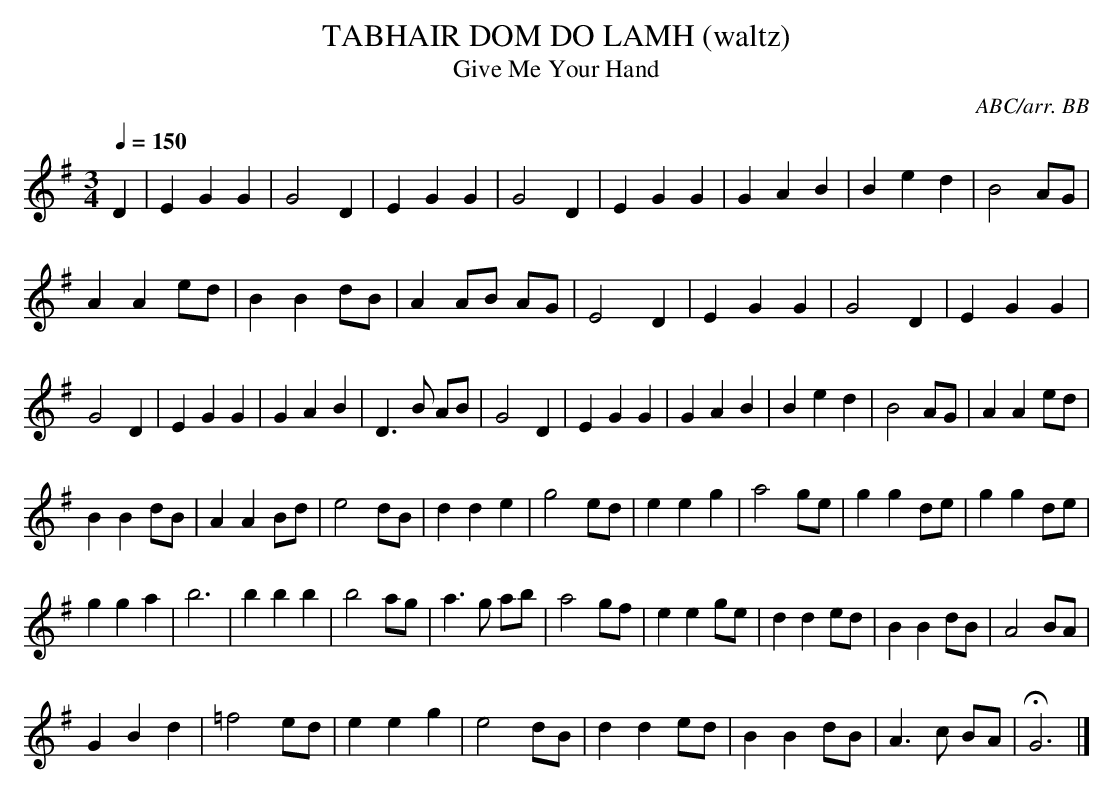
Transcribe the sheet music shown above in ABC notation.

X:1
T:TABHAIR DOM DO LAMH (waltz)
T:Give Me Your Hand
C:ABC/arr. BB
M:3/4
L:1/4
Q:1/4=150
K:G
D|EGG|G2D|EGG|G2D|EGG|GAB|Bed|B2A/G/|
AAe/d/|BBd/B/|AA/B/ A/G/|E2D|EGG|G2D|EGG|
G2D|EGG|GAB|D>B A/B/|G2D|EGG|GAB|Bed|B2A/G/|AAe/d/|
BBd/B/|AAB/d/|e2d/B/|dde|g2e/d/|eeg|a2g/e/|ggd/e/|ggd/e/|
gga|b3|bbb|b2a/g/|a>g a/b/|a2g/f/|eeg/e/|dde/d/|BBd/B/|A2B/A/|
GBd|=f2e/d/|eeg|e2d/B/|dde/d/|BBd/B/|A>c B/A/|HG3 |]
